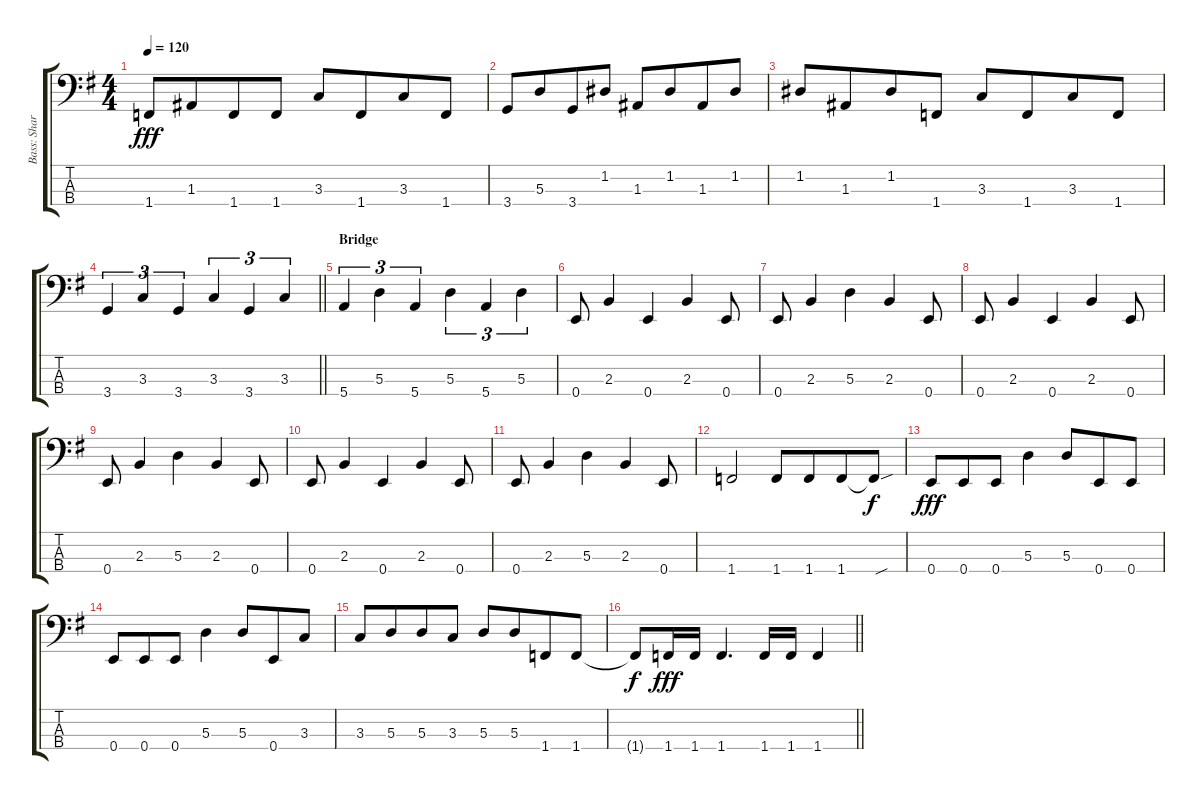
\track ("Bass: Share" "Bass: Shar") {instrument electricbassfinger}
\staff {score tabs}
\tuning (G2 D2 A1 E1) {hide}
\ts (4 4)
\tempo 120
\clef f4
\ks g
1.4.8{dy fff beam merge} 1.3.8{beam merge} 1.4.8 1.4.8{beam split} 3.3.8 1.4.8{beam merge} 3.3.8 1.4.8 |
3.4.8 5.3.8{beam merge} 3.4.8 1.2.8{beam split} 1.3.8 1.2.8{beam merge} 1.3.8 1.2.8 |
1.2.8{beam merge} 1.3.8{beam merge} 1.2.8 1.4.8{beam split} 3.3.8 1.4.8{beam merge} 3.3.8 1.4.8 |
\barLineRight lightlight
3.4.4{tu (3 2)} 3.3.4{tu (3 2)} 3.4.4{tu (3 2)} 3.3.4{tu (3 2)} 3.4.4{tu (3 2)} 3.3.4{tu (3 2)} |
\section ("" "Bridge")
5.4.4{tu (3 2)} 5.3.4{tu (3 2)} 5.4.4{tu (3 2)} 5.3.4{tu (3 2)} 5.4.4{tu (3 2)} 5.3.4{tu (3 2)} |
0.4.8 2.3.4 0.4.4 2.3.4 0.4.8 |
0.4.8 2.3.4 5.3.4 2.3.4 0.4.8 |
0.4.8 2.3.4 0.4.4 2.3.4 0.4.8 |
0.4.8 2.3.4 5.3.4 2.3.4 0.4.8 |
0.4.8 2.3.4 0.4.4 2.3.4 0.4.8 |
0.4.8 2.3.4 5.3.4 2.3.4 0.4.8 |
1.4.2 1.4.8 1.4.8{beam merge} 1.4.8 1.4{sou t}.8{dy f} |
0.4.8{dy fff} 0.4.8{beam merge} 0.4.8 5.3.4 5.3.8{beam merge} 0.4.8 0.4.8 |
0.4.8 0.4.8{beam merge} 0.4.8 5.3.4 5.3.8{beam merge} 0.4.8 3.3.8 |
3.3.8 5.3.8{beam merge} 5.3.8 3.3.8{beam split} 5.3.8 5.3.8{beam merge} 1.4.8 1.4.8 |
\barLineRight lightlight
1.4{t}.8{dy f} 1.4.16{dy fff} 1.4.16 1.4.4{d} 1.4.16 1.4.16 1.4.4
